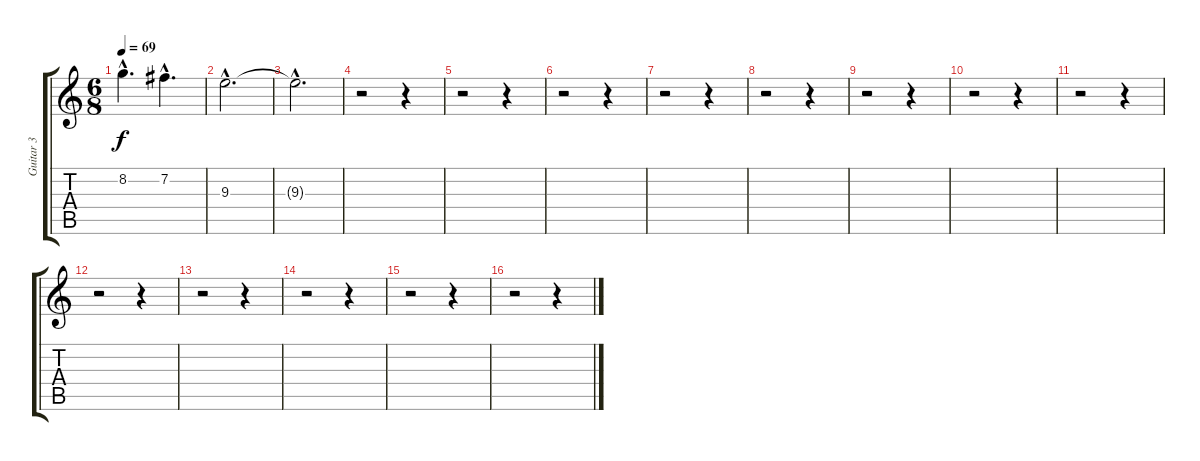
\track ("Guitar 3" "Guitar 3") {instrument distortionguitar}
\staff {score tabs}
\tuning (E4 B3 G3 D3 A2 E2) {hide}
\ts (6 8)
\tempo 69
\clef g2
\ks c
8.2{hac}.4{d dy f} 7.2{hac}.4{d} |
9.3{hac}.2{d} |
9.3{hac t}.2{d} |
r.2 r.4 |
r.2 r.4 |
r.2 r.4 |
r.2 r.4 |
r.2 r.4 |
r.2 r.4 |
r.2 r.4 |
r.2 r.4 |
r.2 r.4 |
r.2 r.4 |
r.2 r.4 |
r.2 r.4 |
r.2 r.4
